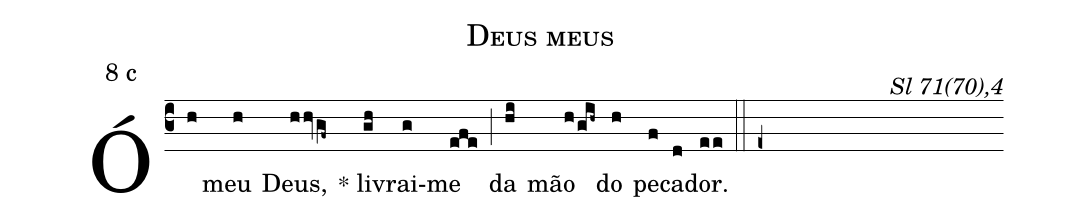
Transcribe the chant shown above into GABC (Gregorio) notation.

name: Deus meus;
mode: 8;
mode-differentia: c;
commentary: Sl 71(70),4;
%%
(c3)

Ó(h) meu(h) Deus,(hhvgf~) * li(gh)vrai-(g)me(efe) (;) da(hi) mão(h/gih~) do(h) pe(f)ca(d)dor.(ee)

(::)

(e+)
